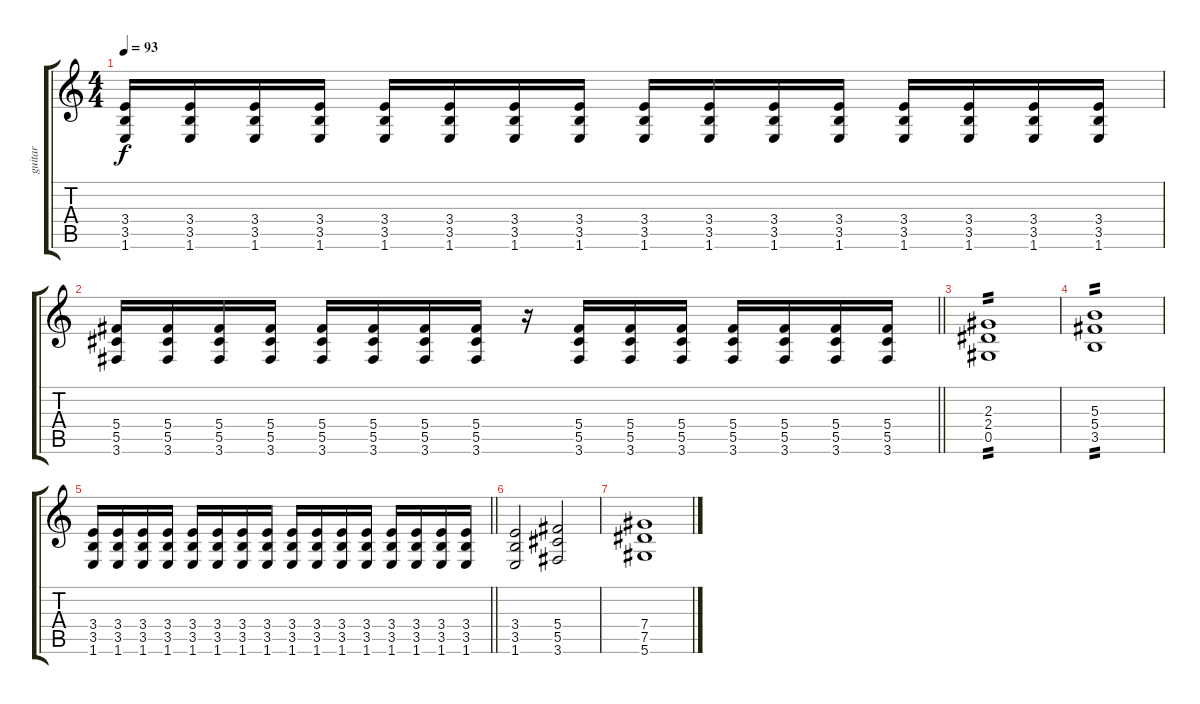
\track ("guitar" "guitar") {instrument electricguitarjazz}
\staff {score tabs}
\tuning (Eb4 Bb3 Gb3 Db3 Ab2 Eb2) {hide}
\ts (4 4)
\tempo 93
\clef g2
\ks c
(3.4 3.5 1.6).16{dy f} (3.4 3.5 1.6).16 (3.4 3.5 1.6).16 (3.4 3.5 1.6).16 (3.4 3.5 1.6).16 (3.4 3.5 1.6).16 (3.4 3.5 1.6).16 (3.4 3.5 1.6).16 (3.4 3.5 1.6).16 (3.4 3.5 1.6).16 (3.4 3.5 1.6).16 (3.4 3.5 1.6).16 (3.4 3.5 1.6).16 (3.4 3.5 1.6).16 (3.4 3.5 1.6).16 (3.4 3.5 1.6).16 |
\barLineRight lightlight
(5.4 5.5 3.6).16 (5.4 5.5 3.6).16 (5.4 5.5 3.6).16 (5.4 5.5 3.6).16 (5.4 5.5 3.6).16 (5.4 5.5 3.6).16 (5.4 5.5 3.6).16 (5.4 5.5 3.6).16 r.16 (5.4 5.5 3.6).16 (5.4 5.5 3.6).16 (5.4 5.5 3.6).16 (5.4 5.5 3.6).16 (5.4 5.5 3.6).16 (5.4 5.5 3.6).16 (5.4 5.5 3.6).16 |
(2.3 2.4 0.5).1{tp 2} |
(5.3 5.4 3.5).1{tp 2} |
\barLineRight lightlight
(3.4 3.5 1.6).16 (3.4 3.5 1.6).16 (3.4 3.5 1.6).16 (3.4 3.5 1.6).16 (3.4 3.5 1.6).16 (3.4 3.5 1.6).16 (3.4 3.5 1.6).16 (3.4 3.5 1.6).16 (3.4 3.5 1.6).16 (3.4 3.5 1.6).16 (3.4 3.5 1.6).16 (3.4 3.5 1.6).16 (3.4 3.5 1.6).16 (3.4 3.5 1.6).16 (3.4 3.5 1.6).16 (3.4 3.5 1.6).16 |
(3.4 3.5 1.6).2 (5.4 5.5 3.6).2 |
(7.4 7.5 5.6).1
